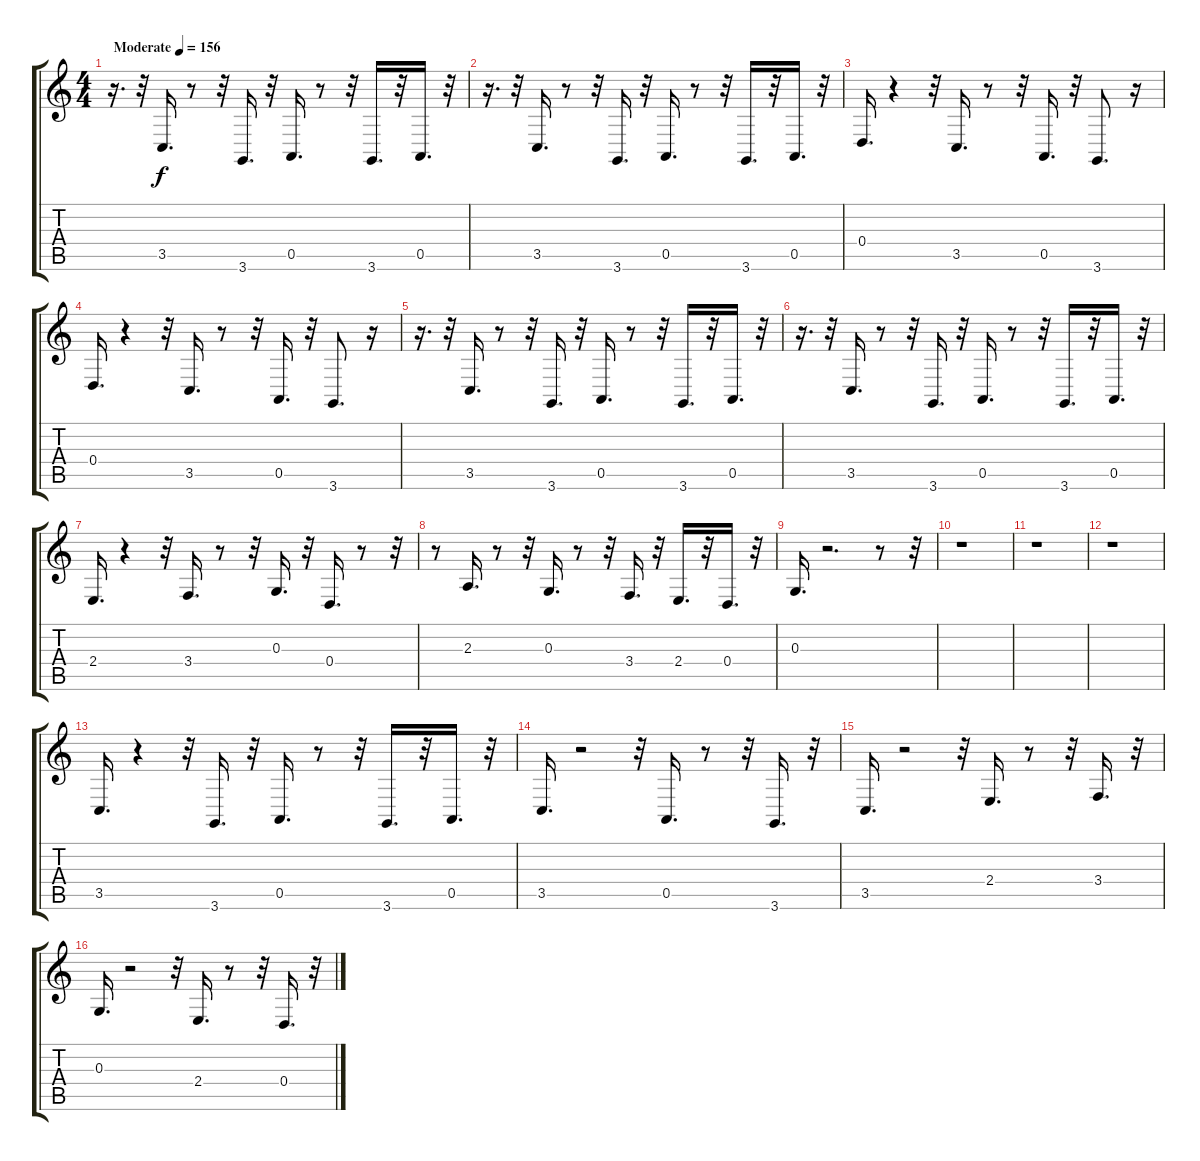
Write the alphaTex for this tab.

\track "" {instrument trombone}
\staff {score tabs}
\tuning (E4 B3 G3 D3 A2 E2) {hide}
\ts (4 4)
\tempo (156 "Moderate")
\clef g2
\ks c
r.16{d dy f instrument trombone} r.32 3.5.16{d} r.8 r.32 3.6.16{d} r.32 0.5.16{d} r.8 r.32 3.6.16{d} r.32 0.5.16{d} r.32 |
r.16{d} r.32 3.5.16{d} r.8 r.32 3.6.16{d} r.32 0.5.16{d} r.8 r.32 3.6.16{d} r.32 0.5.16{d} r.32 |
0.4.16{d} r.4 r.32 3.5.16{d} r.8 r.32 0.5.16{d} r.32 3.6.8{d} r.16 |
0.4.16{d} r.4 r.32 3.5.16{d} r.8 r.32 0.5.16{d} r.32 3.6.8{d} r.16 |
r.16{d} r.32 3.5.16{d} r.8 r.32 3.6.16{d} r.32 0.5.16{d} r.8 r.32 3.6.16{d} r.32 0.5.16{d} r.32 |
r.16{d} r.32 3.5.16{d} r.8 r.32 3.6.16{d} r.32 0.5.16{d} r.8 r.32 3.6.16{d} r.32 0.5.16{d} r.32 |
2.4.16{d} r.4 r.32 3.4.16{d} r.8 r.32 0.3.16{d} r.32 0.4.16{d} r.8 r.32 |
r.8 2.3.16{d} r.8 r.32 0.3.16{d} r.8 r.32 3.4.16{d} r.32 2.4.16{d} r.32 0.4.16{d} r.32 |
0.3.16{d} r.2{d} r.8 r.32 |
r.1 |
r.1 |
r.1 |
3.5.16{d} r.4 r.32 3.6.16{d} r.32 0.5.16{d} r.8 r.32 3.6.16{d} r.32 0.5.16{d} r.32 |
3.5.16{d} r.2 r.32 0.5.16{d} r.8 r.32 3.6.16{d} r.32 |
3.5.16{d} r.2 r.32 2.4.16{d} r.8 r.32 3.4.16{d} r.32 |
0.3.16{d} r.2 r.32 2.4.16{d} r.8 r.32 0.4.16{d} r.32
